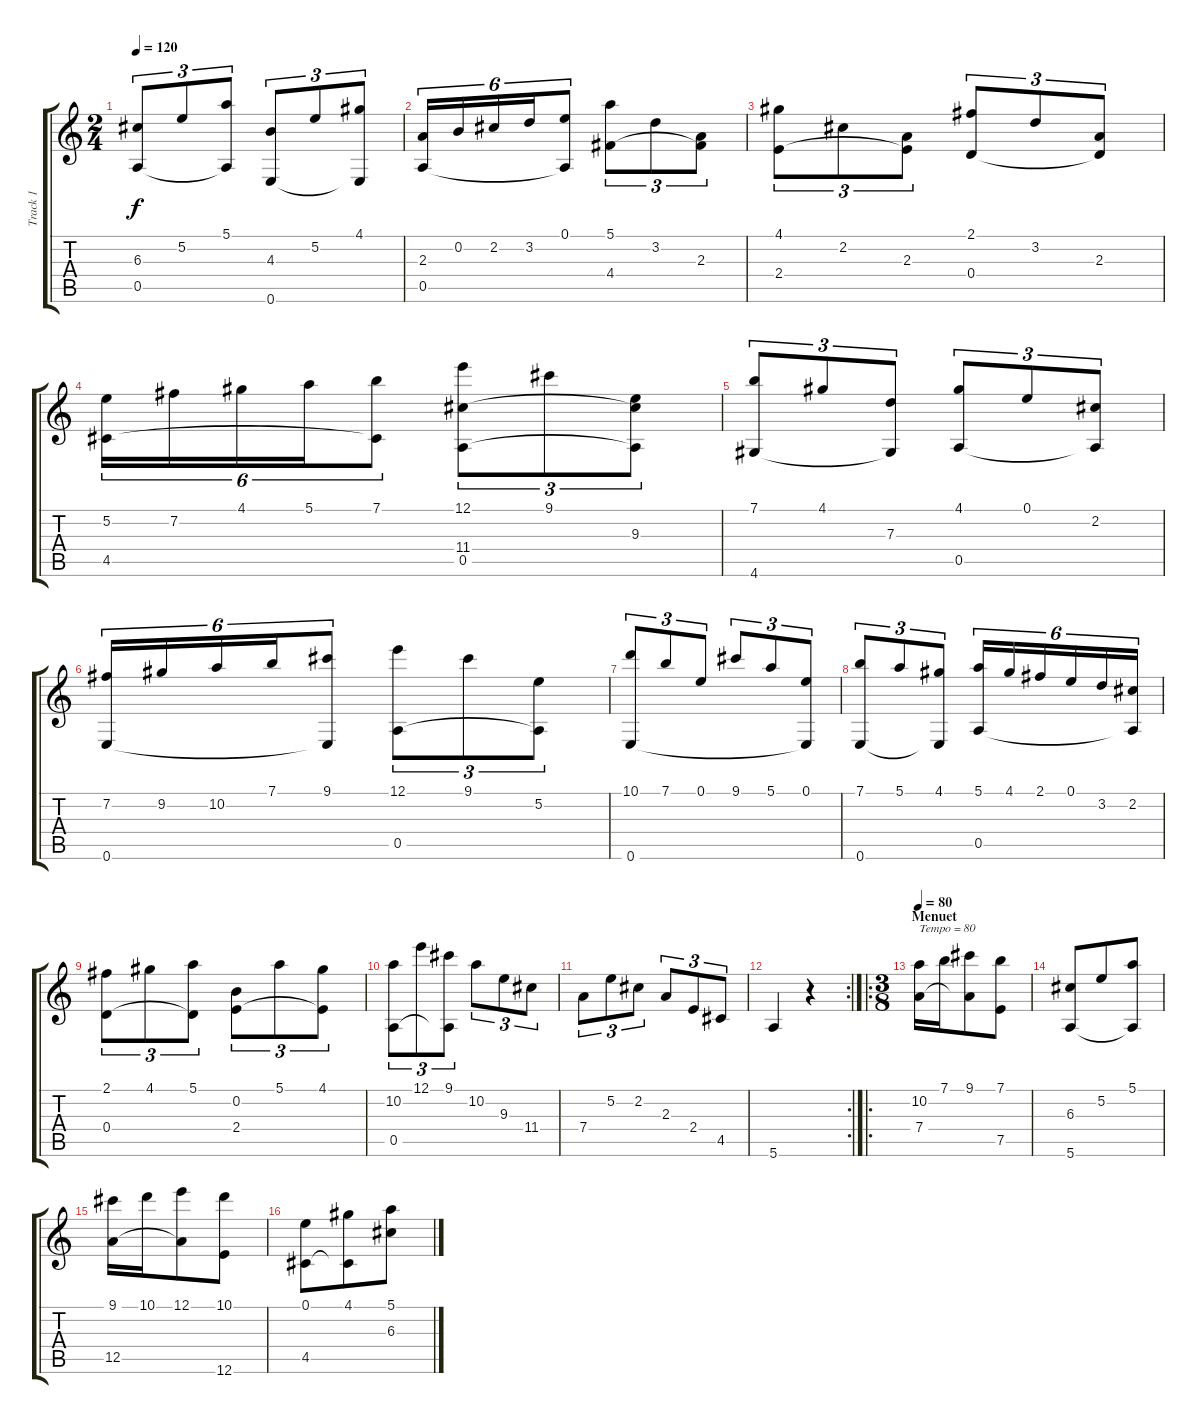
\track ("Track 1" "Track 1") {instrument acousticguitarnylon}
\staff {score tabs}
\tuning (E4 B3 G3 D3 A2 E2) {hide}
\ts (2 4)
\tempo 120
\clef g2
\ks c
(6.3 0.5).8{tu (3 2) dy f} 5.2.8{tu (3 2)} (5.1 0.5{t}).8{tu (3 2)} (4.3 0.6).8{tu (3 2)} 5.2.8{tu (3 2)} (4.1 0.6{t}).8{tu (3 2)} |
(2.3 0.5).16{tu (6 4)} 0.2.16{tu (6 4)} 2.2.16{tu (6 4)} 3.2.16{tu (6 4)} (0.1 0.5{t}).8{tu (6 4)} (5.1 4.4).8{tu (3 2)} 3.2.8{tu (3 2)} (2.3 4.4{t}).8{tu (3 2)} |
(4.1 2.4).8{tu (3 2)} 2.2.8{tu (3 2)} (2.3 2.4{t}).8{tu (3 2)} (2.1 0.4).8{tu (3 2)} 3.2.8{tu (3 2)} (2.3 0.4{t}).8{tu (3 2)} |
(5.2 4.5).16{tu (6 4)} 7.2.16{tu (6 4)} 4.1.16{tu (6 4)} 5.1.16{tu (6 4)} (7.1 4.5{t}).8{tu (6 4)} (12.1 11.4 0.5).8{tu (3 2)} 9.1.8{tu (3 2)} (9.3 11.4{t} 0.5{t}).8{tu (3 2)} |
(7.1 4.6).8{tu (3 2)} 4.1.8{tu (3 2)} (7.3 4.6{t}).8{tu (3 2)} (4.1 0.5).8{tu (3 2)} 0.1.8{tu (3 2)} (2.2 0.5{t}).8{tu (3 2)} |
(7.2 0.6).16{tu (6 4)} 9.2.16{tu (6 4)} 10.2.16{tu (6 4)} 7.1.16{tu (6 4)} (9.1 0.6{t}).8{tu (6 4)} (12.1 0.5).8{tu (3 2)} 9.1.8{tu (3 2)} (5.2 0.5{t}).8{tu (3 2)} |
(10.1 0.6).8{tu (3 2)} 7.1.8{tu (3 2)} 0.1.8{tu (3 2)} 9.1.8{tu (3 2)} 5.1.8{tu (3 2)} (0.1 0.6{t}).8{tu (3 2)} |
(7.1 0.6).8{tu (3 2)} 5.1.8{tu (3 2)} (4.1 0.6{t}).8{tu (3 2)} (5.1 0.5).16{tu (6 4)} 4.1.16{tu (6 4)} 2.1.16{tu (6 4)} 0.1.16{tu (6 4)} 3.2.16{tu (6 4)} (2.2 0.5{t}).16{tu (6 4)} |
(2.1 0.4).8{tu (3 2)} 4.1.8{tu (3 2)} (5.1 0.4{t}).8{tu (3 2)} (0.2 2.4).8{tu (3 2)} 5.1.8{tu (3 2)} (4.1 2.4{t}).8{tu (3 2)} |
(10.2 0.5).8{tu (3 2)} 12.1.8{tu (3 2)} (9.1 0.5{t}).8{tu (3 2)} 10.2.8{tu (3 2)} 9.3.8{tu (3 2)} 11.4.8{tu (3 2)} |
7.4.8{tu (3 2)} 5.2.8{tu (3 2)} 2.2.8{tu (3 2)} 2.3.8{tu (3 2)} 2.4.8{tu (3 2)} 4.5.8{tu (3 2)} |
\rc 2
5.6.4 r.4 |
\ro
\ts (3 8)
\section ("" "Menuet")
\tempo 80
(10.2 7.4).16{txt "Tempo = 80"} 7.1.16 (9.1 7.4{t}).8 (7.1 7.5).8 |
(6.3 5.6).8 5.2.8 (5.1 5.6{t}).8 |
(9.1 12.5).16 10.1.16 (12.1 12.5{t}).8 (10.1 12.6).8 |
(0.1 4.5).8 (4.1 4.5{t}).8 (5.1 6.3).8
